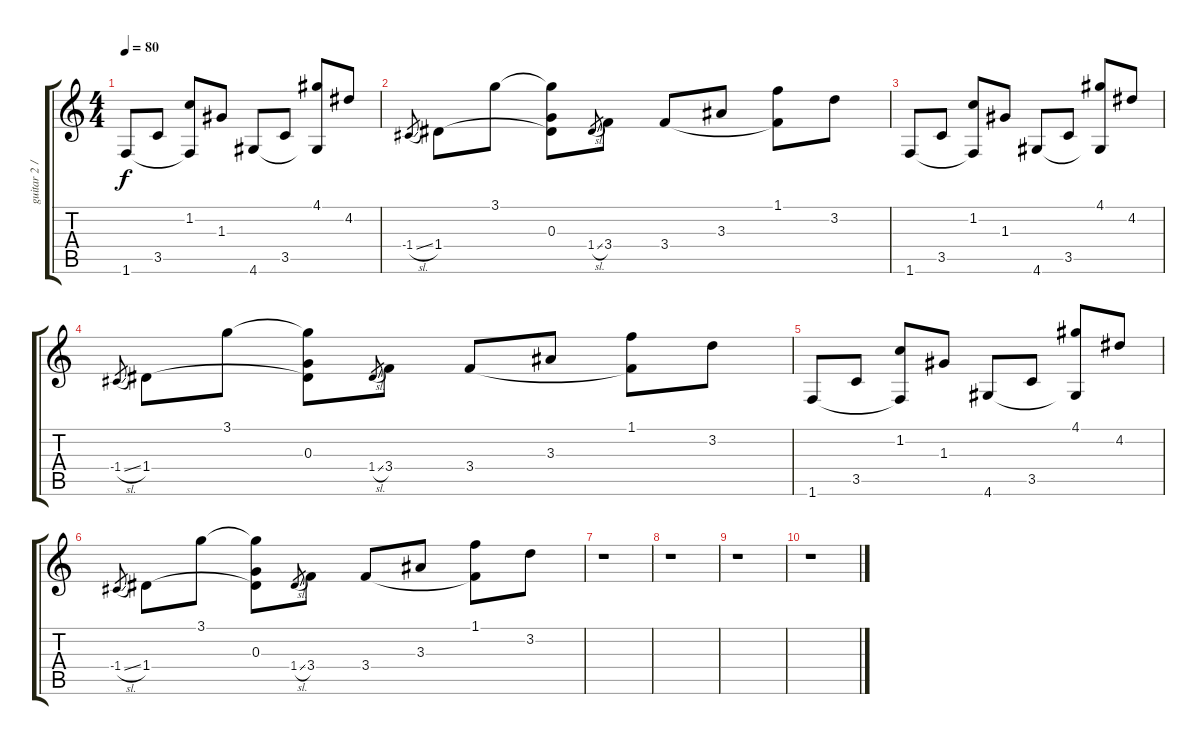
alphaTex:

\track ("guitar 2 / solo" "guitar 2 /") {instrument acousticguitarsteel}
\staff {score tabs}
\tuning (E4 B3 G3 D3 A2 E2) {hide}
\ts (4 4)
\tempo 80
\clef g2
\ks c
1.6.8{dy f} 3.5.8 (1.2 1.6{t}).8 1.3.8 4.6.8 3.5.8 (4.1 4.6{t}).8 4.2.8 |
-1.4{sl}.8{gr} 1.4.8 3.1.8 (3.1{t} 0.3 1.4{t}).8 1.4{sl}.8{gr} 3.4.8 3.4.8 3.3.8 (1.1 3.4{t}).8 3.2.8 |
1.6.8 3.5.8 (1.2 1.6{t}).8 1.3.8 4.6.8 3.5.8 (4.1 4.6{t}).8 4.2.8 |
-1.4{sl}.8{gr} 1.4.8 3.1.8 (3.1{t} 0.3 1.4{t}).8 1.4{sl}.8{gr} 3.4.8 3.4.8 3.3.8 (1.1 3.4{t}).8 3.2.8 |
1.6.8 3.5.8 (1.2 1.6{t}).8 1.3.8 4.6.8 3.5.8 (4.1 4.6{t}).8 4.2.8 |
-1.4{sl}.8{gr} 1.4.8 3.1.8 (3.1{t} 0.3 1.4{t}).8 1.4{sl}.8{gr} 3.4.8 3.4.8 3.3.8 (1.1 3.4{t}).8 3.2.8 |
r.1 |
r.1 |
r.1 |
r.1
